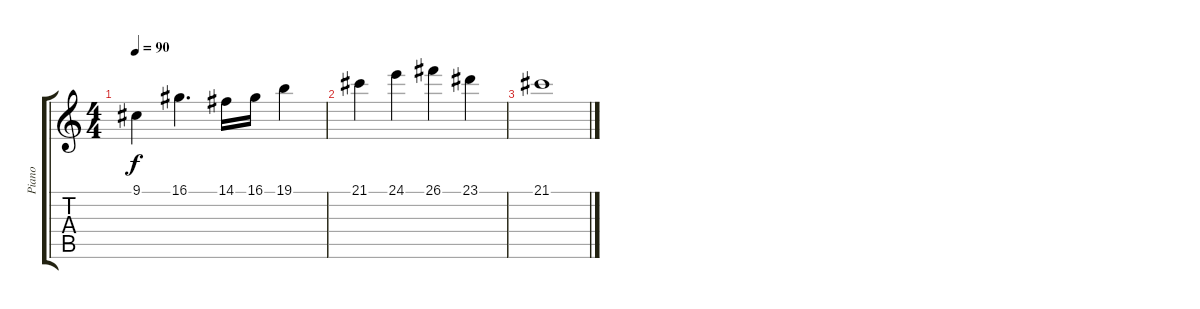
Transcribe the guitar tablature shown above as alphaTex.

\track ("Piano" "Piano") {instrument brightacousticpiano}
\staff {score tabs}
\tuning (E4 B3 G3 D3 A2 E2) {hide}
\ts (4 4)
\tempo 90
\clef g2
\ks c
9.1.4{dy f} 16.1.4{d} 14.1.16 16.1.16 19.1.4 |
21.1.4 24.1.4 26.1.4 23.1.4 |
21.1.1
